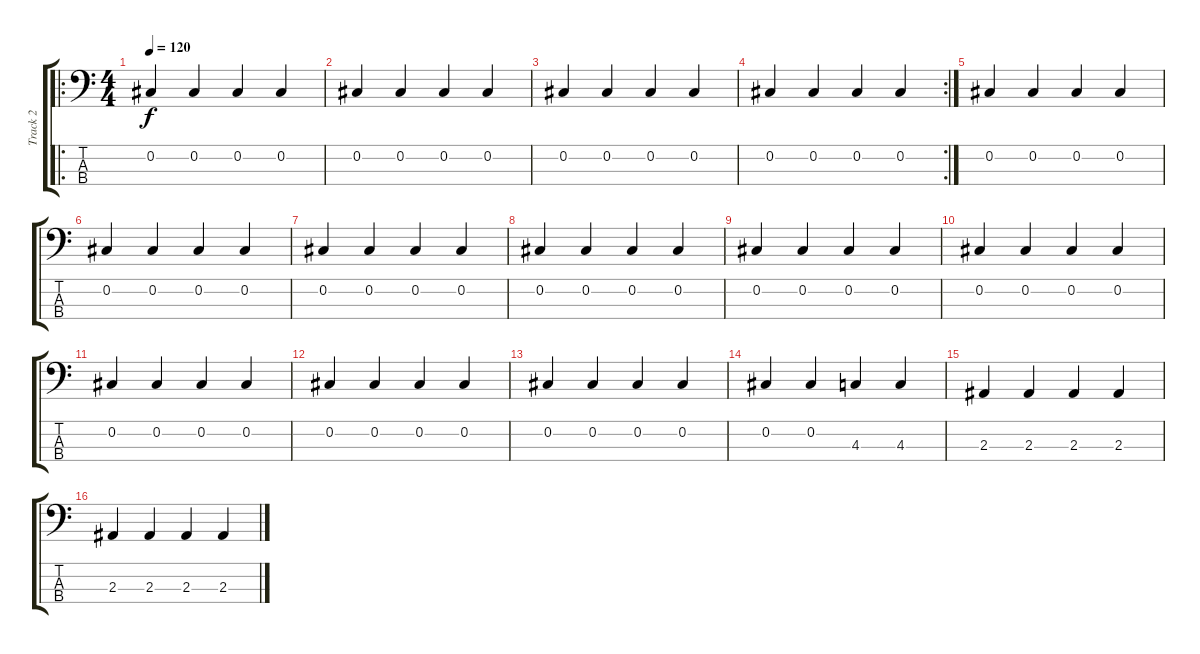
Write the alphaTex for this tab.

\track ("Track 2" "Track 2") {instrument electricbassfinger}
\staff {score tabs}
\tuning (Gb2 Db2 Ab1 Eb1) {hide}
\ro
\ts (4 4)
\tempo 120
\clef f4
\ks c
0.2.4{dy f instrument electricbassfinger} 0.2.4 0.2.4 0.2.4 |
0.2.4 0.2.4 0.2.4 0.2.4 |
0.2.4 0.2.4 0.2.4 0.2.4 |
\rc 2
0.2.4 0.2.4 0.2.4 0.2.4 |
0.2.4 0.2.4 0.2.4 0.2.4 |
0.2.4 0.2.4 0.2.4 0.2.4 |
0.2.4 0.2.4 0.2.4 0.2.4 |
0.2.4 0.2.4 0.2.4 0.2.4 |
0.2.4 0.2.4 0.2.4 0.2.4 |
0.2.4 0.2.4 0.2.4 0.2.4 |
0.2.4 0.2.4 0.2.4 0.2.4 |
0.2.4 0.2.4 0.2.4 0.2.4 |
0.2.4 0.2.4 0.2.4 0.2.4 |
0.2.4 0.2.4 4.3.4 4.3.4 |
2.3.4 2.3.4 2.3.4 2.3.4 |
2.3.4 2.3.4 2.3.4 2.3.4
